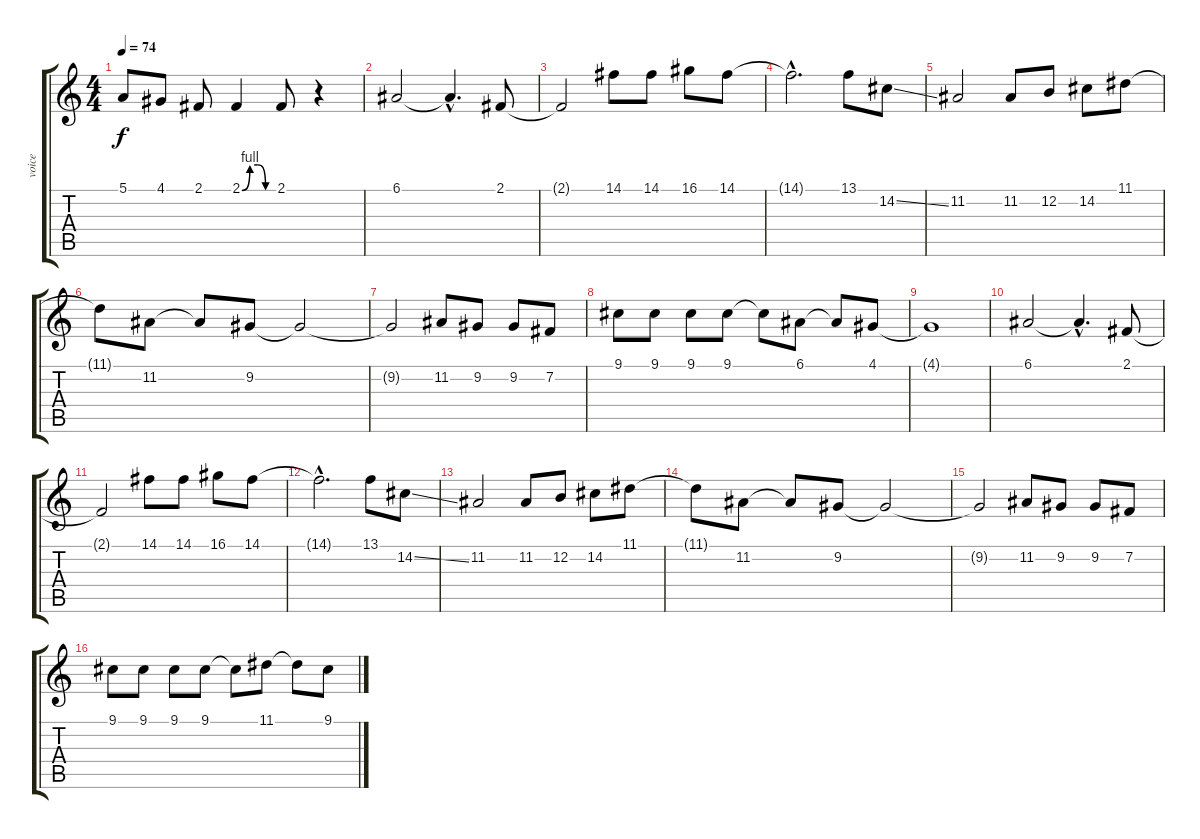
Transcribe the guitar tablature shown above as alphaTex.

\track ("voice" "voice") {instrument recorder}
\staff {score tabs}
\tuning (E4 B3 G3 D3 A2 E2) {hide}
\ts (4 4)
\tempo 74
\clef g2
\ks c
5.1.8{dy f} 4.1.8 2.1.8 2.1{be (custom 0 0 15 4 30 4 45 0 60 0)}.4 2.1.8 r.4 |
6.1.2 6.1{hac t}.4{d} 2.1.8 |
2.1{t}.2 14.1.8 14.1.8 16.1.8 14.1.8 |
14.1{hac t}.2{d} 13.1.8 14.2{ss}.8 |
11.2.2 11.2.8 12.2.8 14.2.8 11.1.8 |
11.1{t}.8 11.2.8 11.2{t}.8 9.2.8 9.2{t}.2 |
9.2{t}.2 11.2.8 9.2.8 9.2.8 7.2.8 |
9.1.8 9.1.8 9.1.8 9.1.8 9.1{t}.8 6.1.8 6.1{t}.8 4.1.8 |
4.1{t}.1 |
6.1.2 6.1{hac t}.4{d} 2.1.8 |
2.1{t}.2 14.1.8 14.1.8 16.1.8 14.1.8 |
14.1{hac t}.2{d} 13.1.8 14.2{ss}.8 |
11.2.2 11.2.8 12.2.8 14.2.8 11.1.8 |
11.1{t}.8 11.2.8 11.2{t}.8 9.2.8 9.2{t}.2 |
9.2{t}.2 11.2.8 9.2.8 9.2.8 7.2.8 |
9.1.8 9.1.8 9.1.8 9.1.8 9.1{t}.8 11.1.8 11.1{t}.8 9.1.8
